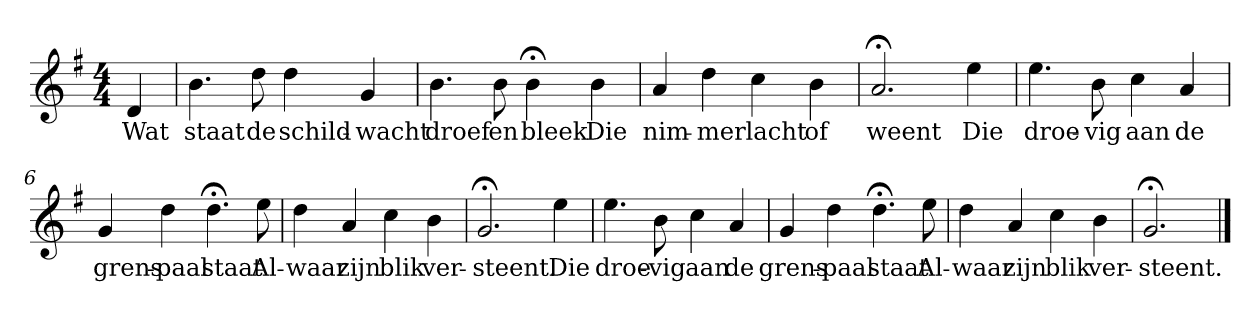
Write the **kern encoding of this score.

**kern	**text
*part1	*part1
*staff1	*staff1
*k[f#]	*
*G:	*
*M4/4	*
*MM120	*
=	=
4d	Wat
=1	=1
4.b	staat
8dd	de
4dd	schild-
4g	-wacht
=2	=2
4.b	droef
8b	en
4b;<	bleek
4b	Die
=3	=3
4a	nim-
4dd	-mer
4cc	lacht
4b	of
=4	=4
2.a;<	weent
4ee	Die
=5	=5
4.ee	droe-
8b	-vig
4cc	aan
4a	de
=6	=6
4g	grens-
4dd	-paal
4.dd;<	staat
8ee	Al-
=7	=7
4dd	-waar
4a	zijn
4cc	blik
4b	ver-
=8	=8
2.g;<	-steent.
4ee	Die
=9	=9
4.ee	droe-
8b	-vig
4cc	aan
4a	de
=10	=10
4g	grens-
4dd	-paal
4.dd;<	staat
8ee	Al-
=11	=11
4dd	-waar
4a	zijn
4cc	blik
4b	ver-
=12	=12
2.g;<	-steent.
==	==
*-	*-
